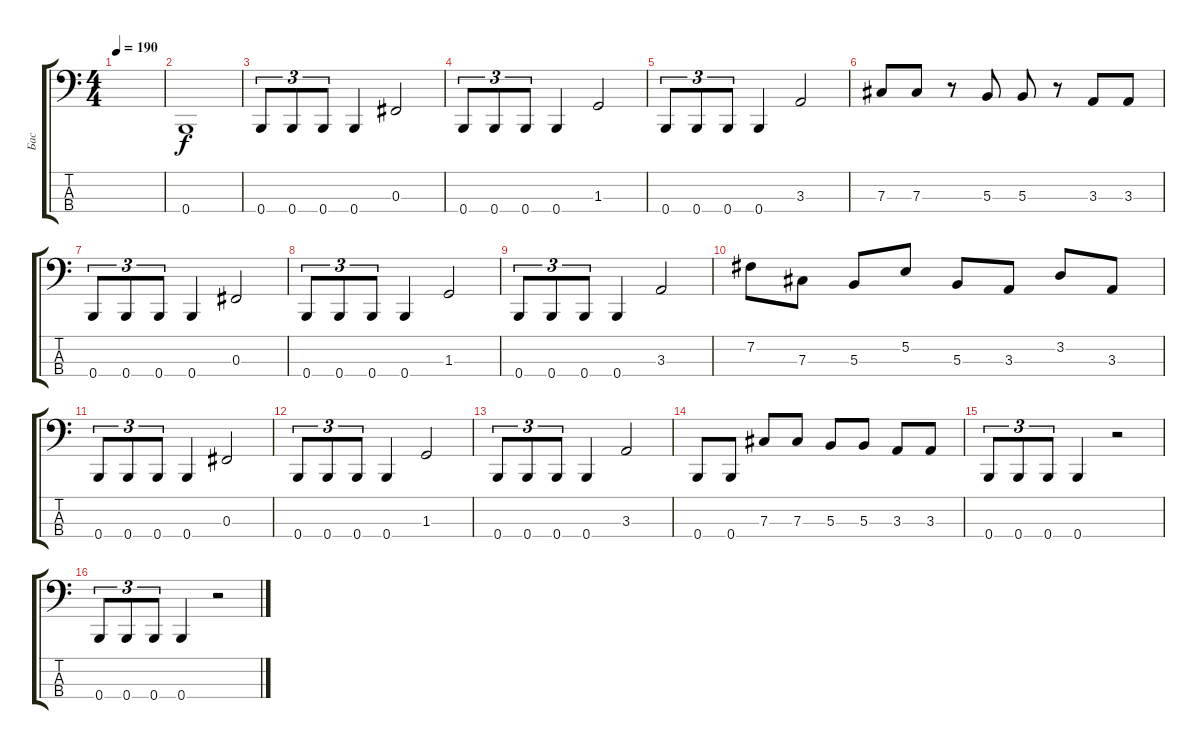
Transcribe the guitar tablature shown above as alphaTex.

\track ("Бас" "Бас") {instrument electricbassfinger}
\staff {score tabs}
\tuning (E2 B1 Gb1 B0) {hide}
\ts (4 4)
\tempo 190
\clef f4
\ks c
|
0.4.1 |
0.4.8{tu (3 2)} 0.4.8{tu (3 2)} 0.4.8{tu (3 2)} 0.4.4 0.3.2 |
0.4.8{tu (3 2)} 0.4.8{tu (3 2)} 0.4.8{tu (3 2)} 0.4.4 1.3.2 |
0.4.8{tu (3 2)} 0.4.8{tu (3 2)} 0.4.8{tu (3 2)} 0.4.4 3.3.2 |
7.3.8 7.3.8 r.8 5.3.8 5.3.8 r.8 3.3.8 3.3.8 |
0.4.8{tu (3 2)} 0.4.8{tu (3 2)} 0.4.8{tu (3 2)} 0.4.4 0.3.2 |
0.4.8{tu (3 2)} 0.4.8{tu (3 2)} 0.4.8{tu (3 2)} 0.4.4 1.3.2 |
0.4.8{tu (3 2)} 0.4.8{tu (3 2)} 0.4.8{tu (3 2)} 0.4.4 3.3.2 |
7.2.8 7.3.8 5.3.8 5.2.8 5.3.8 3.3.8 3.2.8 3.3.8 |
0.4.8{tu (3 2)} 0.4.8{tu (3 2)} 0.4.8{tu (3 2)} 0.4.4 0.3.2 |
0.4.8{tu (3 2)} 0.4.8{tu (3 2)} 0.4.8{tu (3 2)} 0.4.4 1.3.2 |
0.4.8{tu (3 2)} 0.4.8{tu (3 2)} 0.4.8{tu (3 2)} 0.4.4 3.3.2 |
0.4.8 0.4.8 7.3.8 7.3.8 5.3.8 5.3.8 3.3.8 3.3.8 |
0.4.8{tu (3 2)} 0.4.8{tu (3 2)} 0.4.8{tu (3 2)} 0.4.4 r.2 |
0.4.8{tu (3 2)} 0.4.8{tu (3 2)} 0.4.8{tu (3 2)} 0.4.4 r.2
